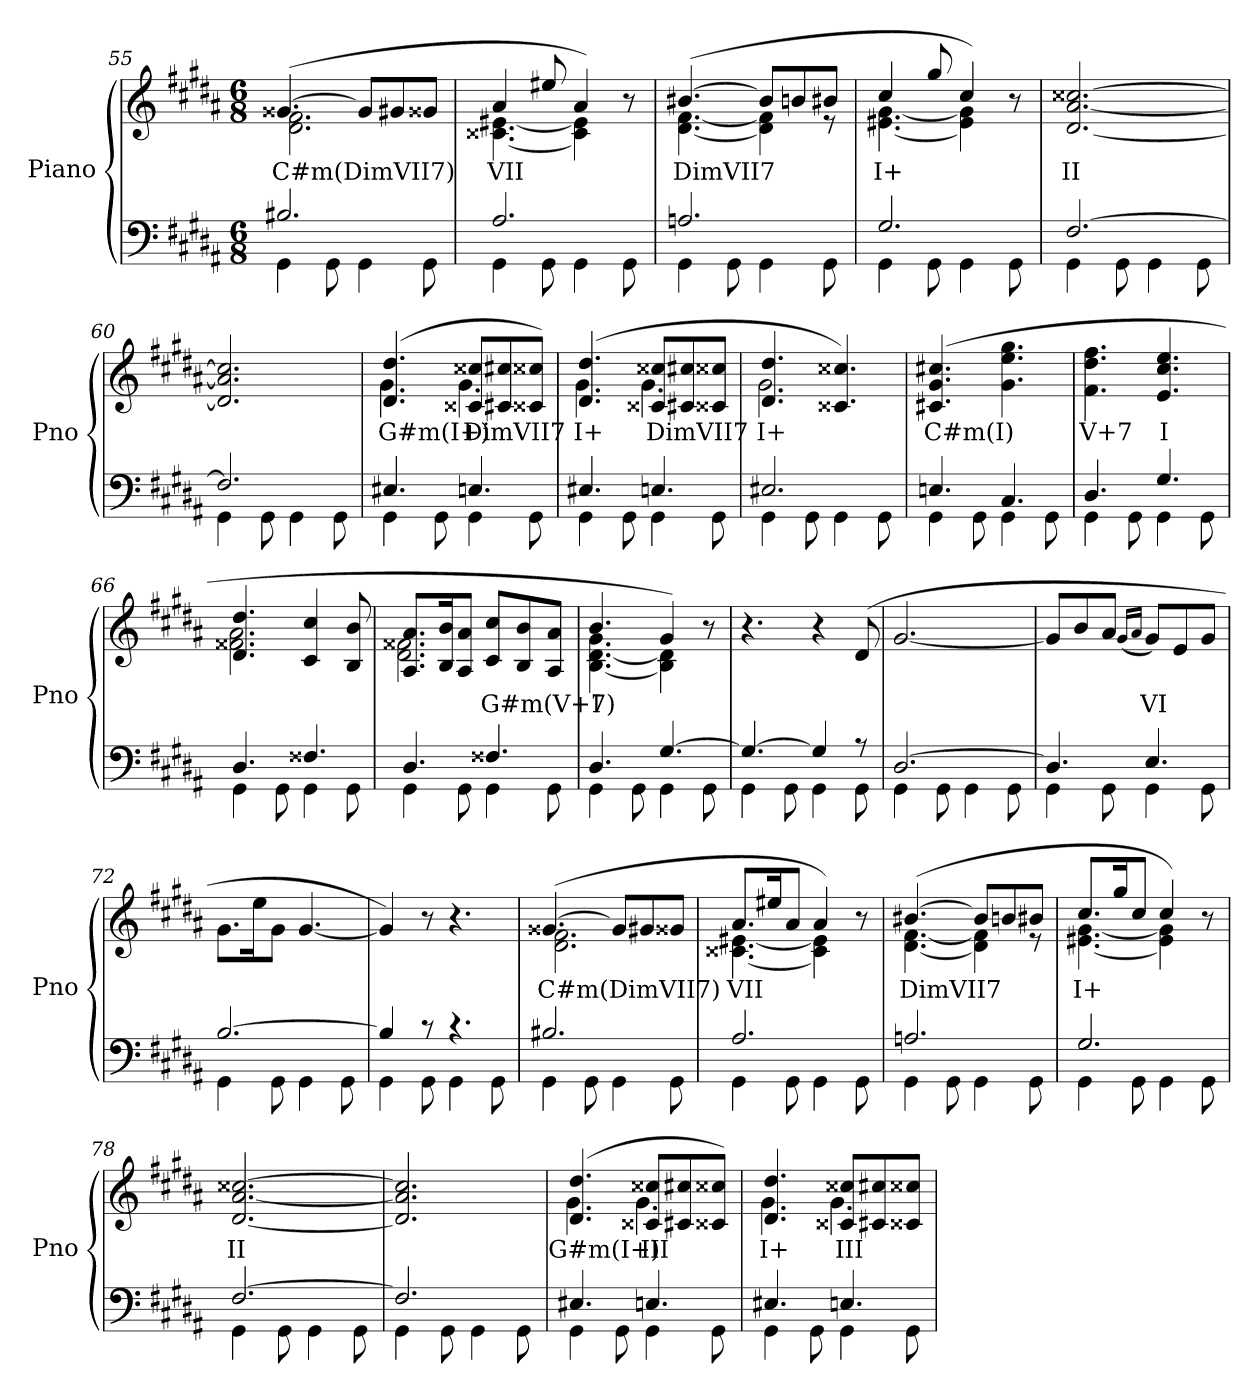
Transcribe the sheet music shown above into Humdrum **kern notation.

**kern	**kern	**text
*part1	*part1	*part1
*staff2	*staff1	*staff1
*I"Piano	*	*
*I'Pno	*	*
*clefF4	*clefG2	*
*k[f#c#g#d#a#]	*k[f#c#g#d#a#]	*
*M6/8	*M6/8	*
=55	=55	=55
*^	*^	*
!	!	!	!	!LO:LY:b
2.B#X/	4GG#\	(>[4.g##X/	2.d#\ 2.f#\	C#m(DimVII7)
.	8GG#\	.	.	.
.	4GG#\	8g##/L]	.	.
.	.	8g#X/	.	.
.	8GG#\	8g##X/J	.	.
=56	=56	=56	=56	=56
!	!	!	!	!LO:LY:b
2.A#/	4GG#\	4a#/	[4.c##X\ [4.e#X\	VII
.	8GG#\	8ee#X/	.	.
.	4GG#\	4a#/)	4c##\] 4e#\]	.
.	8GG#\	8r	8ryy	.
!!LO:LB:g=z	!!
=57	=57	=57	=57	=57
!	!	!	!	!LO:LY:b
2.An/	4GG#\	(>[4.b#X/	[4.d#\ [4.f#\	DimVII7
.	8GG#\	.	.	.
.	4GG#\	8b#/L]	4d#\] 4f#\]	.
.	.	8bn/	.	.
.	8GG#\	8b#X/J	8r	.
!!LO:LB:g=z	!!
=58	=58	=58	=58	=58
!	!	!	!	!LO:LY:b
2.G#/	4GG#\	4cc#/	[4.e#X\ [4.g#\	I+
.	8GG#\	8gg#/	.	.
.	4GG#\	4cc#/)	4e#\] 4g#\]	.
.	8GG#\	8r	8ryy	.
=59	=59	=59	=59	=59
!	!	!	!	!LO:LY:b
*	*	*v	*v	*
[2.F#/	4GG#\	[2.d#/ [2.a#/ [2.cc##X/	II
.	8GG#\	.	.
.	4GG#\	.	.
.	8GG#\	.	.
=60	=60	=60	=60
2.F#/]	4GG#\	2.d#/] 2.a#/] 2.cc##/]	.
.	8GG#\	.	.
.	4GG#\	.	.
.	8GG#\	.	.
=61	=61	=61	=61
!	!	!	!LO:LY:b
*	*	*^	*
4.E#X/	4GG#\	(>4.d#/ 4.dd#/	4.g#\	G#m(I+)
.	8GG#\	.	.	.
!	!	!	!	!LO:LY:b
4.En/	4GG#\	8c##X/ 8cc##X/L	4.g#\	DimVII7
.	.	8c#X/ 8cc#X/	.	.
.	8GG#\	8c##X/ 8cc##X/J)	.	.
=62	=62	=62	=62	=62
!	!	!	!	!LO:LY:b
4.E#X/	4GG#\	(>4.d#/ 4.dd#/	4.g#\	I+
.	8GG#\	.	.	.
!	!	!	!	!LO:LY:b
4.En/	4GG#\	8c##X/ 8cc##X/L	4.g#\	DimVII7
.	.	8c#X/ 8cc#X/	.	.
.	8GG#\	8c##X/ 8cc##X/J	.	.
!!LO:LB:g=z	!!
=63	=63	=63	=63	=63
!	!	!	!	!LO:LY:b
2.E#X/	4GG#\	4.d#/ 4.dd#/	2.g#\	I+
.	8GG#\	.	.	.
.	4GG#\	4.c##X/ 4.cc##X/)	.	.
.	8GG#\	.	.	.
*	*	*v	*v	*
!!LO:LB:g=z
=64	=64	=64	=64
!	!	!	!LO:LY:b
4.En/	4GG#\	(>4.c#X/ 4.g#/ 4.cc#X/	C#m(I)
.	8GG#\	.	.
4.C#/	4GG#\	4.g#\ 4.ee\ 4.gg#\	.
.	8GG#\	.	.
=65	=65	=65	=65
!	!	!	!LO:LY:b
4.D#/	4GG#\	4.f#\ 4.dd#\ 4.ff#\	V+7
.	8GG#\	.	.
!	!	!	!LO:LY:b
4.G#/	4GG#\	4.e/ 4.cc#/ 4.ee/	I
.	8GG#\	.	.
=66	=66	=66	=66
*	*	*^	*
4.D#/	4GG#\	4.d#/ 4.dd#/	2.f##X\ 2.a#\	.
.	8GG#\	.	.	.
4.F##X/	4GG#\	4c#/ 4cc#/	.	.
.	8GG#\	8B/ 8b/	.	.
=67	=67	=67	=67	=67
4.D#/	4GG#\	8.A#/ 8.a#/L	2.d#\ 2.f##X\	.
.	.	16B/ 16b/K	.	.
.	8GG#\	8A#/ 8a#/J	.	.
!	!	!	!	!LO:LY:b
4.F##X/	4GG#\	8c#/ 8cc#/L	.	G#m(V+7)
.	.	8B/ 8b/	.	.
.	8GG#\	8A#/ 8a#/J	.	.
=68	=68	=68	=68	=68
!	!	!	!	!LO:LY:b
4.D#/	4GG#\	4.b/	[4.B\ [4.d#\ 4.g#\	I
.	8GG#\	.	.	.
[4.G#/	4GG#\	4g#/)	4B\] 4d#\]	.
.	8GG#\	8r	8ryy	.
*	*	*v	*v	*
=69	=69	=69	=69
4.G#/_	4GG#\	4.r	.
.	8GG#\	.	.
4G#/]	4GG#\	4r	.
8r	8GG#\	(>8d#/	.
!!LO:PB:g=z
=70	=70	=70	=70
[2.D#/	4GG#\	[2.g#/	.
.	8GG#\	.	.
.	4GG#\	.	.
.	8GG#\	.	.
!!LO:LB:g=z
=71	=71	=71	=71
4.D#/]	4GG#\	8g#/L]	.
.	.	8b/	.
.	8GG#\	8a#/J	.
.	.	(<16qg#/LL	.
.	.	16qa#/JJ	.
!	!	!	!LO:LY:b
4.E/	4GG#\	8g#/L)	VI
.	.	8e/	.
.	8GG#\	8g#/J	.
=72	=72	=72	=72
[2.B/	4GG#\	8.g#\L	.
.	.	16ee\K	.
.	8GG#\	8g#\J	.
.	4GG#\	[4.g#/	.
.	8GG#\	.	.
=73	=73	=73	=73
4B/]	4GG#\	4g#/])	.
8r	8GG#\	8r	.
4.r	4GG#\	4.r	.
.	8GG#\	.	.
=74	=74	=74	=74
*	*	*^	*
!	!	!	!	!LO:LY:b
2.B#X/	4GG#\	(>[4.g##X/	2.d#\ 2.f#\	C#m(DimVII7)
.	8GG#\	.	.	.
.	4GG#\	8g##/L]	.	.
.	.	8g#X/	.	.
.	8GG#\	8g##X/J	.	.
=75	=75	=75	=75	=75
!	!	!	!	!LO:LY:b
2.A#/	4GG#\	8.a#/L	[4.c##X\ [4.e#X\	VII
.	.	16ee#X/K	.	.
.	8GG#\	8a#/J	.	.
.	4GG#\	4a#/)	4c##\] 4e#\]	.
.	8GG#\	8r	8ryy	.
!!LO:LB:g=z	!!
=76	=76	=76	=76	=76
!	!	!	!	!LO:LY:b
2.An/	4GG#\	(>[4.b#X/	[4.d#\ [4.f#\	DimVII7
.	8GG#\	.	.	.
.	4GG#\	8b#/L]	4d#\] 4f#\]	.
.	.	8bn/	.	.
.	8GG#\	8b#X/J	8r	.
!!LO:LB:g=z	!!
=77	=77	=77	=77	=77
!	!	!	!	!LO:LY:b
2.G#/	4GG#\	8.cc#/L	[4.e#X\ [4.g#\	I+
.	.	16gg#/K	.	.
.	8GG#\	8cc#/J	.	.
.	4GG#\	4cc#/)	4e#\] 4g#\]	.
.	8GG#\	8r	8ryy	.
=78	=78	=78	=78	=78
!	!	!	!	!LO:LY:b
*	*	*v	*v	*
[2.F#/	4GG#\	[2.d#/ [2.a#/ [2.cc##X/	II
.	8GG#\	.	.
.	4GG#\	.	.
.	8GG#\	.	.
=79	=79	=79	=79
2.F#/]	4GG#\	2.d#/] 2.a#/] 2.cc##/]	.
.	8GG#\	.	.
.	4GG#\	.	.
.	8GG#\	.	.
=80	=80	=80	=80
!	!	!	!LO:LY:b
*	*	*^	*
4.E#X/	4GG#\	(>4.d#/ 4.dd#/	4.g#\	G#m(I+)
.	8GG#\	.	.	.
!	!	!	!	!LO:LY:b
4.En/	4GG#\	8c##X/ 8cc##X/L	4.g#\	III
.	.	8c#X/ 8cc#X/	.	.
.	8GG#\	8c##X/ 8cc##X/J)	.	.
=81	=81	=81	=81	=81
!	!	!	!	!LO:LY:b
4.E#X/	4GG#\	4.d#/ 4.dd#/	4.g#\	I+
.	8GG#\	.	.	.
!	!	!	!	!LO:LY:b
4.En/	4GG#\	8c##X/ 8cc##X/L	4.g#\	III
.	.	8c#X/ 8cc#X/	.	.
.	8GG#\	8c##X/ 8cc##X/J	.	.
*v	*v	*	*	*
*	*v	*v	*
=	=	=
*-	*-	*-
